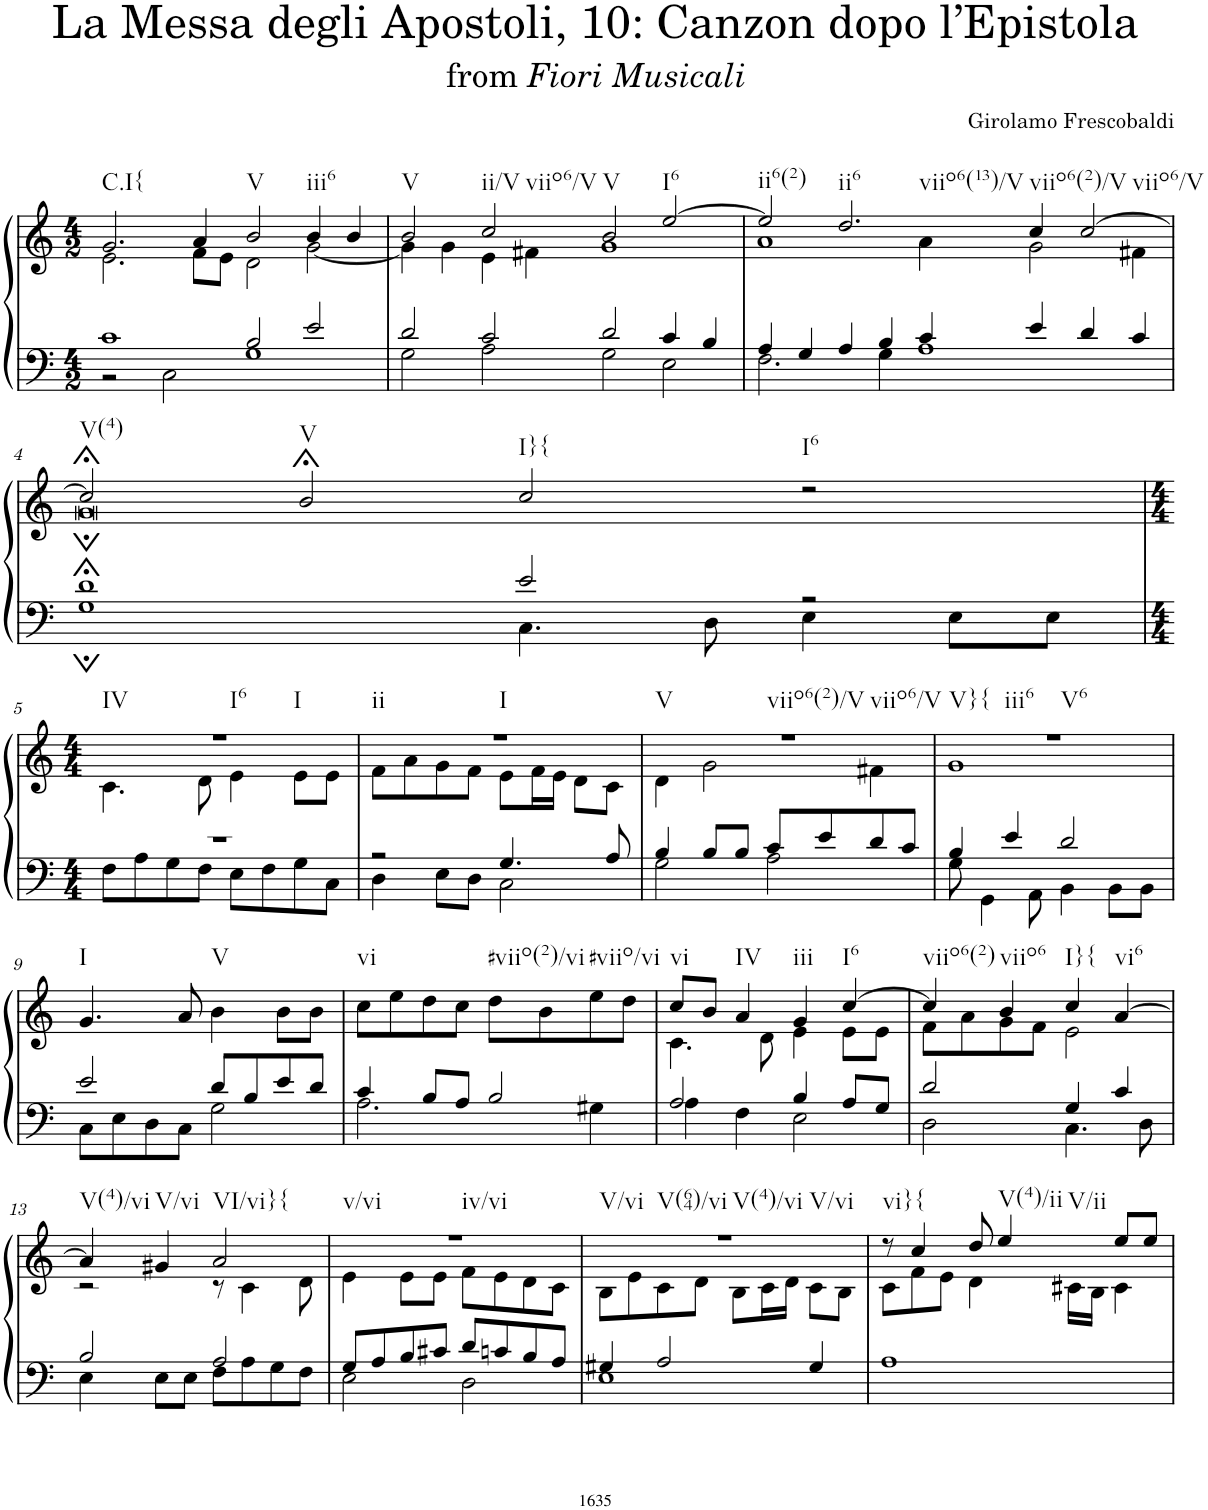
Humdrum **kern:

**kern	**kern
*part1	*part1
*staff2	*staff1
*I"Organ	*
*I'Org.	*
*clefF4	*clefG2
*k[]	*k[]
*M4/2	*M4/2
=1	=1
*^	*^
!	!	!LO:TX:b:t=C.I{	!
1c	2r	2.g/	2.e\
.	2C\	.	.
.	.	4a/	8f\L
.	.	.	8e\J
!	!	!LO:TX:b:t=V	!
2B/	1G	2b/	2d\
!	!	!LO:TX:b:t=iii6	!
2e/	.	4b/	[2g\
.	.	4b/	.
=2	=2	=2	=2
!	!	!LO:TX:b:t=V	!
2d/	2G\	2b/	4g\]
.	.	.	4g\
!	!	!LO:TX:b:t=ii/V	!
!	!	!LO:TX:b:t=viio6/V	!
2c/	2A\	2cc/	4e\
.	.	.	4f#X\
!	!	!LO:TX:b:t=V	!
2d/	2G\	2b/	1g
!	!	!LO:TX:b:t=I6	!
4c/	2E\	[2ee/	.
4B/	.	.	.
=3	=3	=3	=3
!	!	!LO:TX:b:t=ii6(2)	!
4A/	2.F\	2ee/]	1a
4G/	.	.	.
!	!	!LO:TX:b:t=ii6	!
!	!	!LO:TX:b:t=viio6(13)/V	!
4A/	.	2.dd/	.
4B/	4G\	.	.
4c/	1A	.	4a\
!	!	!LO:TX:b:t=viio6(2)/V	!
4e/	.	4cc/	2g\
!	!	!LO:TX:b:t=viio6/V	!
4d/	.	[2cc/	.
4c/	.	.	4f#X\
!!LO:LB:g=z	!!
=4	=4	=4	=4
!	!	!LO:TX:b:t=V(4)	!
1d;<	1G;	2cc;</]	0g;
!	!	!LO:TX:b:t=V	!
.	.	2b;</	.
!	!	!LO:TX:b:t=I}{	!
2e/	4.C\	2cc/	.
.	8D\	.	.
!	!	!LO:TX:b:t=I6	!
2r	4E\	2r	.
.	8E\L	.	.
.	8E\J	.	.
!!LO:LB:g=z	!!
=5	=5	=5	=5
*M4/4	*	*M4/4	*
!	!	!LO:TX:b:t=IV	!
!	!	!LO:TX:b:t=I6	!
!	!	!LO:TX:b:t=I	!
1r	8F\L	1r	4.c\
.	8A\	.	.
.	8G\	.	.
.	8F\J	.	8d\
.	8E\L	.	4e\
.	8F\	.	.
.	8G\	.	8e\L
.	8C\J	.	8e\J
=6	=6	=6	=6
!	!	!LO:TX:b:t=ii	!
!	!	!LO:TX:b:t=I	!
2r	4D\	1r	8f\L
.	.	.	8a\
.	8E\L	.	8g\
.	8D\J	.	8f\J
4.G/	2C\	.	8e\L
.	.	.	16f\L
.	.	.	16e\JJ
.	.	.	8d\L
8A/	.	.	8c\J
=7	=7	=7	=7
!	!	!LO:TX:b:t=V	!
!	!	!LO:TX:b:t=viio6(2)/V	!
!	!	!LO:TX:b:t=viio6/V	!
4B/	2G\	1r	4d\
8B/L	.	.	2g\
8B/J	.	.	.
8c/L	2A\	.	.
8e/	.	.	.
8d/	.	.	4f#X\
8c/J	.	.	.
=8	=8	=8	=8
!	!	!LO:TX:b:t=V}{	!
!	!	!LO:TX:b:t=iii6	!
!	!	!LO:TX:b:t=V6	!
4B/	8G\	1r	1g
.	4GG\	.	.
4e/	.	.	.
.	8AA\	.	.
2d/	4BB\	.	.
.	8BB\L	.	.
.	8BB\J	.	.
*	*	*v	*v
!!LO:LB:g=z
=9	=9	=9
!	!	!LO:TX:b:t=I
2e/	8C\L	4.g/
.	8E\	.
.	8D\	.
.	8C\J	8a/
!	!	!LO:TX:b:t=V
8d/L	2G\	4b\
8B/	.	.
8e/	.	8b\L
8d/J	.	8b\J
=10	=10	=10
!	!	!LO:TX:b:t=vi
4c/	2.A\	8cc\L
.	.	8ee\
8B/L	.	8dd\
8A/J	.	8cc\J
!	!	!LO:TX:b:t=#viio(2)/vi
2B/	.	8dd\L
.	.	8b\
!	!	!LO:TX:b:t=#viio/vi
.	4G#X\	8ee\
.	.	8dd\J
=11	=11	=11
*	*	*^
!	!	!LO:TX:b:t=vi	!
2A/	4A\	8cc/L	4.c\
.	.	8b/J	.
!	!	!LO:TX:b:t=IV	!
.	4F\	4a/	.
.	.	.	8d\
!	!	!LO:TX:b:t=iii	!
4B/	2E\	4g/	4e\
!	!	!LO:TX:b:t=I6	!
8A/L	.	[4cc/	8e\L
8G/J	.	.	8e\J
=12	=12	=12	=12
!	!	!LO:TX:b:t=viio6(2)	!
2d/	2D\	4cc/]	8f\L
.	.	.	8a\
!	!	!LO:TX:b:t=viio6	!
.	.	4b/	8g\
.	.	.	8f\J
!	!	!LO:TX:b:t=I}{	!
4G/	4.C\	4cc/	2e\
!	!	!LO:TX:b:t=vi6	!
4c/	.	[4a/	.
.	8D\	.	.
!!LO:LB:g=z	!!
=13	=13	=13	=13
!	!	!LO:TX:b:t=V(4)/vi	!
2B/	4E\	4a/]	2r
!	!	!LO:TX:b:t=V/vi	!
.	8E\L	4g#X/	.
.	8E\J	.	.
!	!	!LO:TX:b:t=VI/vi}{	!
2A/	8F\L	2a/	8r
.	8A\	.	4c\
.	8G\	.	.
.	8F\J	.	8d\
=14	=14	=14	=14
!	!	!LO:TX:b:t=v/vi	!
!	!	!LO:TX:b:t=iv/vi	!
8G/L	2E\	1r	4e\
8A/	.	.	.
8B/	.	.	8e\L
8c#X/J	.	.	8e\J
8d/L	2D\	.	8f\L
8cn/	.	.	8e\
8B/	.	.	8d\
8A/J	.	.	8c\J
=15	=15	=15	=15
!	!	!LO:TX:b:t=V/vi	!
!	!	!LO:TX:b:t=V(64)/vi	!
!	!	!LO:TX:b:t=V(4)/vi	!
!	!	!LO:TX:b:t=V/vi	!
4G#X/	1E	1r	8B\L
.	.	.	8e\
2A/	.	.	8c\
.	.	.	8d\J
.	.	.	8B\L
.	.	.	16c\L
.	.	.	16d\JJ
4G#/	.	.	8c\L
.	.	.	8B\J
*v	*v	*	*
=16	=16	=16
!	!LO:TX:b:t=vi}{	!
1A	8r	8c\L
.	4cc/	8f\
.	.	8e\J
.	8dd/	4d\
!	!LO:TX:b:t=V(4)/ii	!
!	!LO:TX:b:t=V/ii	!
.	4ee/	.
.	.	16c#X\LL
.	.	16B\JJ
.	8ee/L	4c#\
.	8ee/J	.
*	*v	*v
=	=
*-	*-
